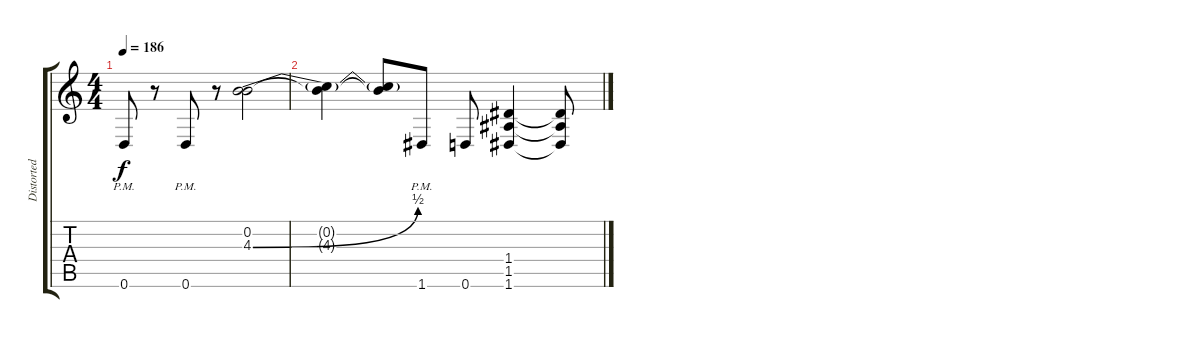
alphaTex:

\track ("Distorted Guitar 1" "Distorted ") {instrument distortionguitar}
\staff {score tabs}
\tuning (E4 B3 G3 D3 A2 D2) {hide}
\ts (4 4)
\tempo 186
\clef g2
\ks c
0.6{pm}.8{dy f} r.8 0.6{pm}.8 r.8 (0.2 4.3{be (bend 0 0 60 2)}).2 |
(0.2{t} 4.3{t}).4 (0.2{t} 4.3{t}).8 1.6{pm}.8 0.6.8 (1.4 1.5 1.6).4 (1.4{t} 1.5{t} 1.6{t}).8
